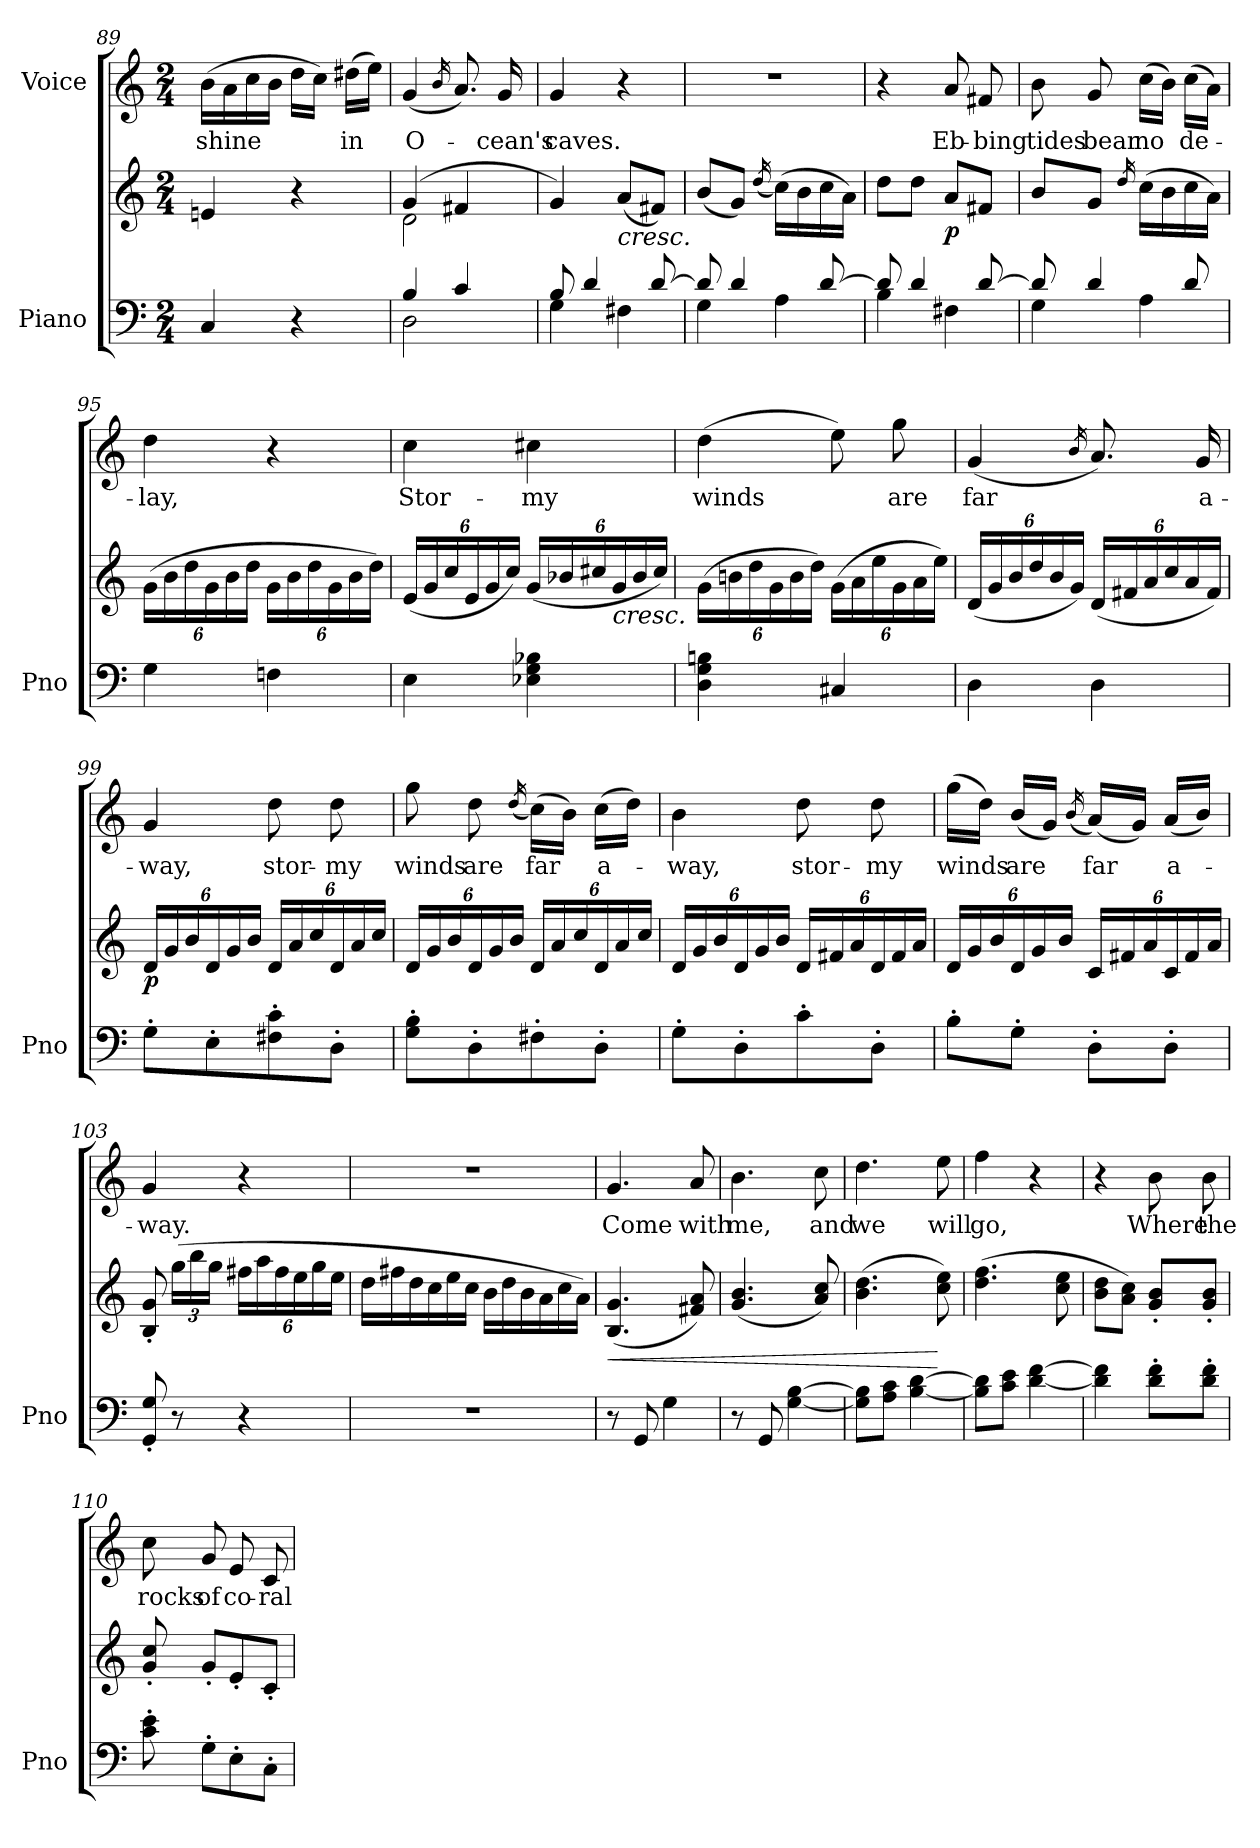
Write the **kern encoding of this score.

**kern	**kern	**dynam	**kern	**text
*part2	*part2	*part2	*part1	*part1
*staff3	*staff2	*staff2/3	*staff1	*staff1
*I"Piano	*	*	*I"Voice	*
*I'Pno	*	*	*	*
*clefF4	*clefG2	*	*clefG2	*
*k[]	*k[]	*	*k[]	*
*M2/4	*M2/4	*	*M2/4	*
=89	=89	=89	=89	=89
4C/	4en/	.	(16b\LL	shine
.	.	.	16a\	.
.	.	.	16cc\	.
.	.	.	16b\JJ	.
4r	4r	.	16dd\LL	.
.	.	.	16cc\JJ)	.
.	.	.	(16dd#X\LL	in
.	.	.	16ee\JJ)	.
=90	=90	=90	=90	=90
*^	*^	*	*	*
4B/	2D\	(4g/	2d\	.	(4g/	O-
.	.	.	.	.	16qb/	.
4c/	.	4f#X/	.	.	8.a/)	.
.	.	.	.	.	16g/	-cean's
*	*	*v	*v	*	*	*
=91	=91	=91	=91	=91	=91
8B/	4G\	4g/)	.	4g/	caves.
4d/	.	.	.	.	.
!	!	!LO:TX:b:i:t=cresc.	!	!	!
.	4F#X\	(8a/L	.	4r	.
[8d/	.	8f#X/J)	.	.	.
=92	=92	=92	=92	=92	=92
8d/]	4G\	(8b/L	.	2r	.
4d/	.	8g/J)	.	.	.
.	.	(16qdd/	.	.	.
.	4A\	(16cc\LL)	.	.	.
.	.	16b\	.	.	.
[8d/	.	16cc\	.	.	.
.	.	16a\JJ)	.	.	.
=93	=93	=93	=93	=93	=93
8d/]	4B\	8dd\L	.	4r	.
4d/	.	8dd\J	.	.	.
!	!	!	!LO:DY:b	!	!
.	4F#X\	8a/L	p	8a/	Eb-
[8d/	.	8f#X/J	.	8f#X/	-bing
=94	=94	=94	=94	=94	=94
8d/]	4G\	8b/L	.	8b\	tides
4d/	.	8g/J	.	8g/	bear
.	.	16qdd/	.	.	.
.	4A\	(16cc\LL	.	(16cc\LL	no
.	.	16b\	.	16b\JJ)	.
8d/	.	16cc\	.	(16cc\LL	de-
.	.	16a\JJ)	.	16a\JJ)	.
*v	*v	*	*	*	*
=95	=95	=95	=95	=95
4G\	(24g\LL	.	4dd\	-lay,
.	24b\	.	.	.
.	24dd\	.	.	.
.	24g\	.	.	.
.	24b\	.	.	.
.	24dd\JJ	.	.	.
4Fn\	24g\LL	.	4r	.
.	24b\	.	.	.
.	24dd\	.	.	.
.	24g\	.	.	.
.	24b\	.	.	.
.	24dd\JJ)	.	.	.
=96	=96	=96	=96	=96
*	*Xbrackettup	*	*	*
4E\	(24e/LL	.	4cc\	Stor-
.	24g/	.	.	.
.	24cc/	.	.	.
.	24e/	.	.	.
.	24g/	.	.	.
.	24cc/JJ)	.	.	.
4E-X\ 4G\ 4B-X\	(24g/LL	.	4cc#X\	-my
.	24b-X/	.	.	.
.	24cc#X/	.	.	.
!	!LO:TX:b:i:t=cresc.	!	!	!
.	24g/	.	.	.
.	24b-/	.	.	.
.	24cc#/JJ)	.	.	.
=97	=97	=97	=97	=97
4D\ 4G\ 4Bn\	(24g\LL	.	(4dd\	winds
.	24bn\	.	.	.
.	24dd\	.	.	.
.	24g\	.	.	.
.	24b\	.	.	.
.	24dd\JJ)	.	.	.
4C#X/	(24g\LL	.	8ee\)	.
.	24a\	.	.	.
.	24ee\	.	.	.
.	24g\	.	8gg\	are
.	24a\	.	.	.
.	24ee\JJ)	.	.	.
=98	=98	=98	=98	=98
4D\	(24d/LL	.	(4g/	far
.	24g/	.	.	.
.	24b/	.	.	.
.	24dd/	.	.	.
.	24b/	.	.	.
.	24g/JJ)	.	.	.
.	.	.	16qb/	.
4D\	(24d/LL	.	8.a/)	.
.	24f#X/	.	.	.
.	24a/	.	.	.
.	24cc/	.	.	.
.	24a/	.	.	.
.	.	.	16g/	a-
.	24f#/JJ)	.	.	.
=99	=99	=99	=99	=99
!	!	!LO:DY:b	!	!
8G'\L	24d/LL	p	4g/	-way,
.	24g/	.	.	.
.	24b/	.	.	.
8E'\	24d/	.	.	.
.	24g/	.	.	.
.	24b/JJ	.	.	.
8F#X\' 8c\'	24d/LL	.	8dd\	stor-
.	24a/	.	.	.
.	24cc/	.	.	.
8D'\J	24d/	.	8dd\	-my
.	24a/	.	.	.
.	24cc/JJ	.	.	.
=100	=100	=100	=100	=100
8G\' 8B\'L	24d/LL	.	8gg\	winds
.	24g/	.	.	.
.	24b/	.	.	.
8D'\	24d/	.	8dd\	are
.	24g/	.	.	.
.	24b/JJ	.	.	.
.	.	.	(16qdd/	.
8F#X'\	24d/LL	.	(16cc\LL)	far
.	24a/	.	.	.
.	.	.	16b\JJ)	.
.	24cc/	.	.	.
8D'\J	24d/	.	(16cc\LL	a-
.	24a/	.	.	.
.	.	.	16dd\JJ)	.
.	24cc/JJ	.	.	.
=101	=101	=101	=101	=101
8G'\L	24d/LL	.	4b\	-way,
.	24g/	.	.	.
.	24b/	.	.	.
8D'\	24d/	.	.	.
.	24g/	.	.	.
.	24b/JJ	.	.	.
8c'\	24d/LL	.	8dd\	stor-
.	24f#X/	.	.	.
.	24a/	.	.	.
8D'\J	24d/	.	8dd\	-my
.	24f#/	.	.	.
.	24a/JJ	.	.	.
=102	=102	=102	=102	=102
8B'\L	24d/LL	.	(16gg\LL	winds
.	24g/	.	.	.
.	.	.	16dd\JJ)	.
.	24b/	.	.	.
8G'\J	24d/	.	(16b/LL	are
.	24g/	.	.	.
.	.	.	16g/JJ)	.
.	24b/JJ	.	.	.
.	.	.	(16qb/	.
8D'\L	24c/LL	.	(16a/LL)	far
.	24f#X/	.	.	.
.	.	.	16g/JJ)	.
.	24a/	.	.	.
8D'\J	24c/	.	(16a/LL	a-
.	24f#/	.	.	.
.	.	.	16b/JJ)	.
.	24a/JJ	.	.	.
=103	=103	=103	=103	=103
*	*^	*	*	*
8GG/' 8G/'	8B/' 8g/'	8ryy	.	4g/	-way.
*	*brackettup	*	*	*	*
8r	(24gg\LL	8ryy	.	.	.
.	24bb\	.	.	.	.
.	24gg\JJ	.	.	.	.
4r	24ff#X\LL	4ryy	.	4r	.
.	24aa\	.	.	.	.
.	24ff#\	.	.	.	.
.	24ee\	.	.	.	.
.	24gg\	.	.	.	.
.	24ee\JJ	.	.	.	.
*	*v	*v	*	*	*
=104	=104	=104	=104	=104
*	*Xtuplet	*	*	*
2r	24dd\LL	.	2r	.
.	24ff#X\	.	.	.
.	24dd\	.	.	.
.	24cc\	.	.	.
.	24ee\	.	.	.
.	24cc\JJ	.	.	.
.	24b\LL	.	.	.
.	24dd\	.	.	.
.	24b\	.	.	.
.	24a\	.	.	.
.	24cc\	.	.	.
.	24a\JJ)	.	.	.
=105	=105	=105	=105	=105
!	!	!LO:HP:b	!	!
8r	(4.B/ 4.g/	<	4.g/	Come
8GG/	.	.	.	.
4G\	.	.	.	.
.	8f#X/ 8a/)	.	8a/	with
=106	=106	=106	=106	=106
8r	(4.g/ 4.b/	.	4.b\	me,
8GG/	.	.	.	.
[4G\ [4B\	.	.	.	.
.	8a/ 8cc/)	.	8cc\	and
=107	=107	=107	=107	=107
8G\] 8B\]L	(4.b\ 4.dd\	.	4.dd\	we
8A\ 8c\J	.	.	.	.
[4B\ [4d\	.	.	.	.
.	8cc\ 8ee\)	[	8ee\	will
=108	=108	=108	=108	=108
8B\] 8d\]L	(4.dd\ 4.ff\	.	4ff\	go,
8c\ 8e\J	.	.	.	.
[4d\ [4f\	.	.	4r	.
.	8cc\ 8ee\	.	.	.
=109	=109	=109	=109	=109
4d\] 4f\]	8b\ 8dd\L	.	4r	.
.	8a\ 8cc\J)	.	.	.
8d\' 8f\'L	8g/' 8b/'L	.	8b\	Where
8d\' 8f\'J	8g/' 8b/'J	.	8b\	the
=110	=110	=110	=110	=110
8c\' 8e\'	8g/' 8cc/'	.	8cc\	rocks
8G'\L	8g'/L	.	8g/	of
8E'\	8e'/	.	8e/	co-
8C'\J	8c'/J	.	8c/	-ral
=	=	=	=	=
*-	*-	*-	*-	*-
